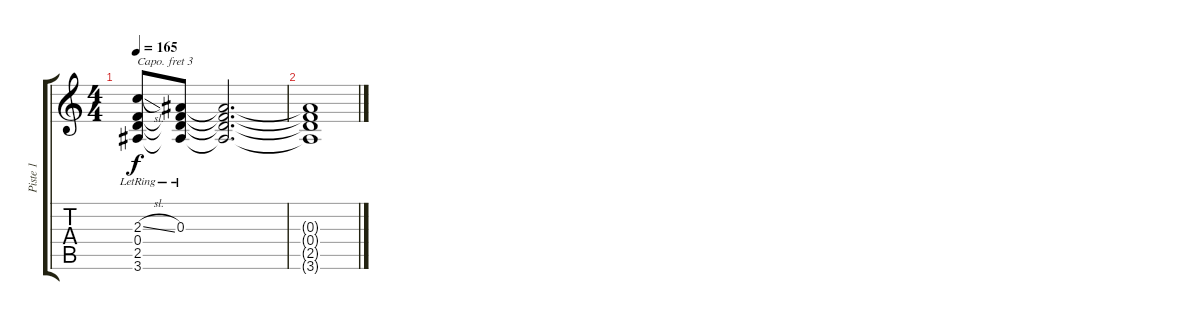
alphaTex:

\track ("Piste 1" "Piste 1") {instrument acousticguitarnylon}
\staff {score tabs}
\capo 3
\tuning (E4 B3 G3 D3 A2 E2) {hide}
\ts (4 4)
\tempo 165
\clef g2
\ks c
(2.3{sl lr} 0.4{lr} 2.5{lr} 3.6{lr}).8{dy f} (0.3{lr} 0.4{t} 2.5{t} 3.6{t}).8 (0.3{t} 0.4{t} 2.5{t} 3.6{t}).2{d} |
(0.3{t} 0.4{t} 2.5{t} 3.6{t}).1
